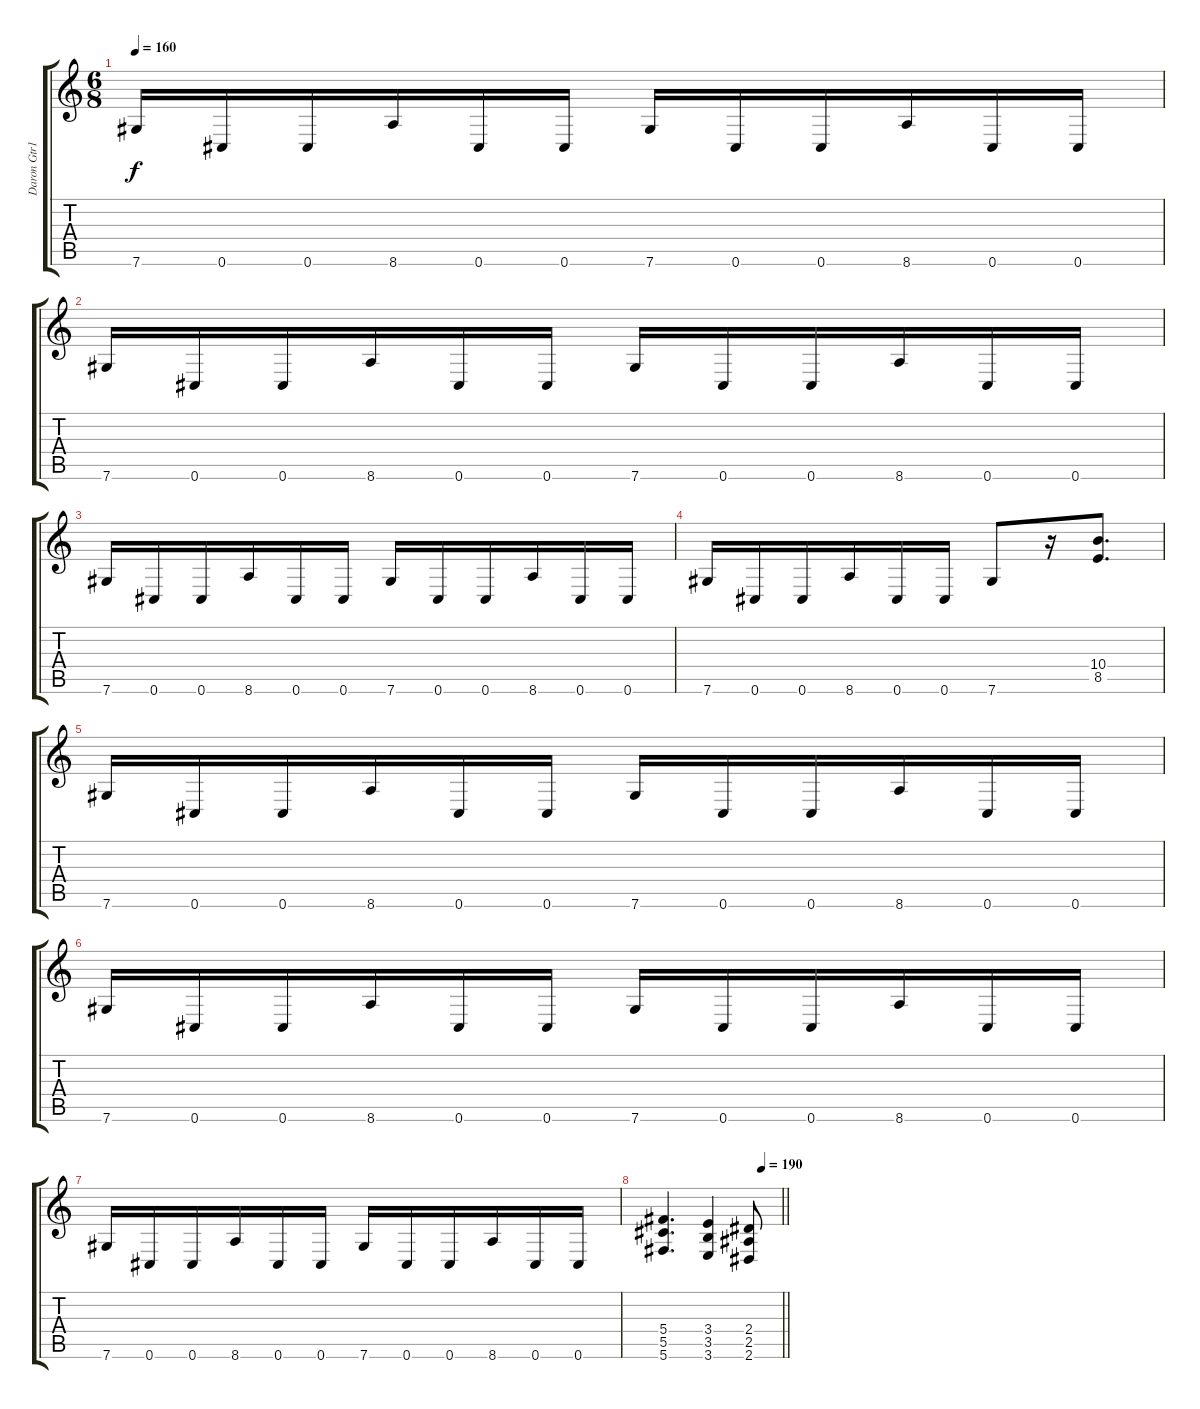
\track ("Daron Gtr1" "Daron Gtr1") {instrument distortionguitar}
\staff {score tabs}
\tuning (Eb4 Bb3 Gb3 Db3 Ab2 Db2) {hide}
\ts (6 8)
\tempo 160
\clef g2
\ks c
7.6.16{dy f} 0.6.16 0.6.16 8.6.16 0.6.16 0.6.16 7.6.16 0.6.16 0.6.16 8.6.16 0.6.16 0.6.16 |
7.6.16 0.6.16 0.6.16 8.6.16 0.6.16 0.6.16 7.6.16 0.6.16 0.6.16 8.6.16 0.6.16 0.6.16 |
7.6.16 0.6.16 0.6.16 8.6.16 0.6.16 0.6.16 7.6.16 0.6.16 0.6.16 8.6.16 0.6.16 0.6.16 |
7.6.16 0.6.16 0.6.16 8.6.16 0.6.16 0.6.16 7.6.8 r.16 (10.4 8.5).8{d} |
7.6.16 0.6.16 0.6.16 8.6.16 0.6.16 0.6.16 7.6.16 0.6.16 0.6.16 8.6.16 0.6.16 0.6.16 |
7.6.16 0.6.16 0.6.16 8.6.16 0.6.16 0.6.16 7.6.16 0.6.16 0.6.16 8.6.16 0.6.16 0.6.16 |
7.6.16 0.6.16 0.6.16 8.6.16 0.6.16 0.6.16 7.6.16 0.6.16 0.6.16 8.6.16 0.6.16 0.6.16 |
\tempo (190 0.8333333333333334)
\barLineRight lightlight
(5.4 5.5 5.6).4{d} (3.4 3.5 3.6).4 (2.4 2.5 2.6).8
